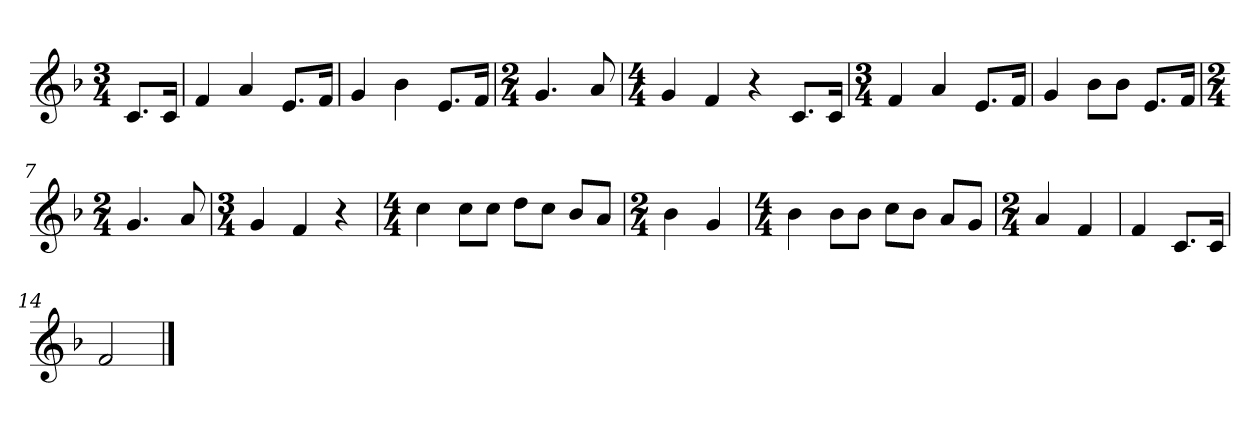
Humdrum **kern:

**kern
*part1
*staff1
*k[b-]
*M3/4
*MM120
=
8.cL
16cJk
=1
4f
4a
8.eL
16fJk
=2
4g
4b-
8.eL
16fJk
=3
*M2/4
4.g
8a
=4
*M4/4
4g
4f
4r
8.cL
16cJk
=5
*M3/4
4f
4a
8.eL
16fJk
=6
4g
8b-L
8b-J
8.eL
16fJk
=7
*M2/4
4.g
8a
=8
*M3/4
4g
4f
4r
=9
*M4/4
4cc
8ccL
8ccJ
8ddL
8ccJ
8b-L
8aJ
=10
*M2/4
4b-
4g
=11
*M4/4
4b-
8b-L
8b-J
8ccL
8b-J
8aL
8gJ
=12
*M2/4
4a
4f
=13
4f
8.cL
16cJk
=14
2f
==
*-
